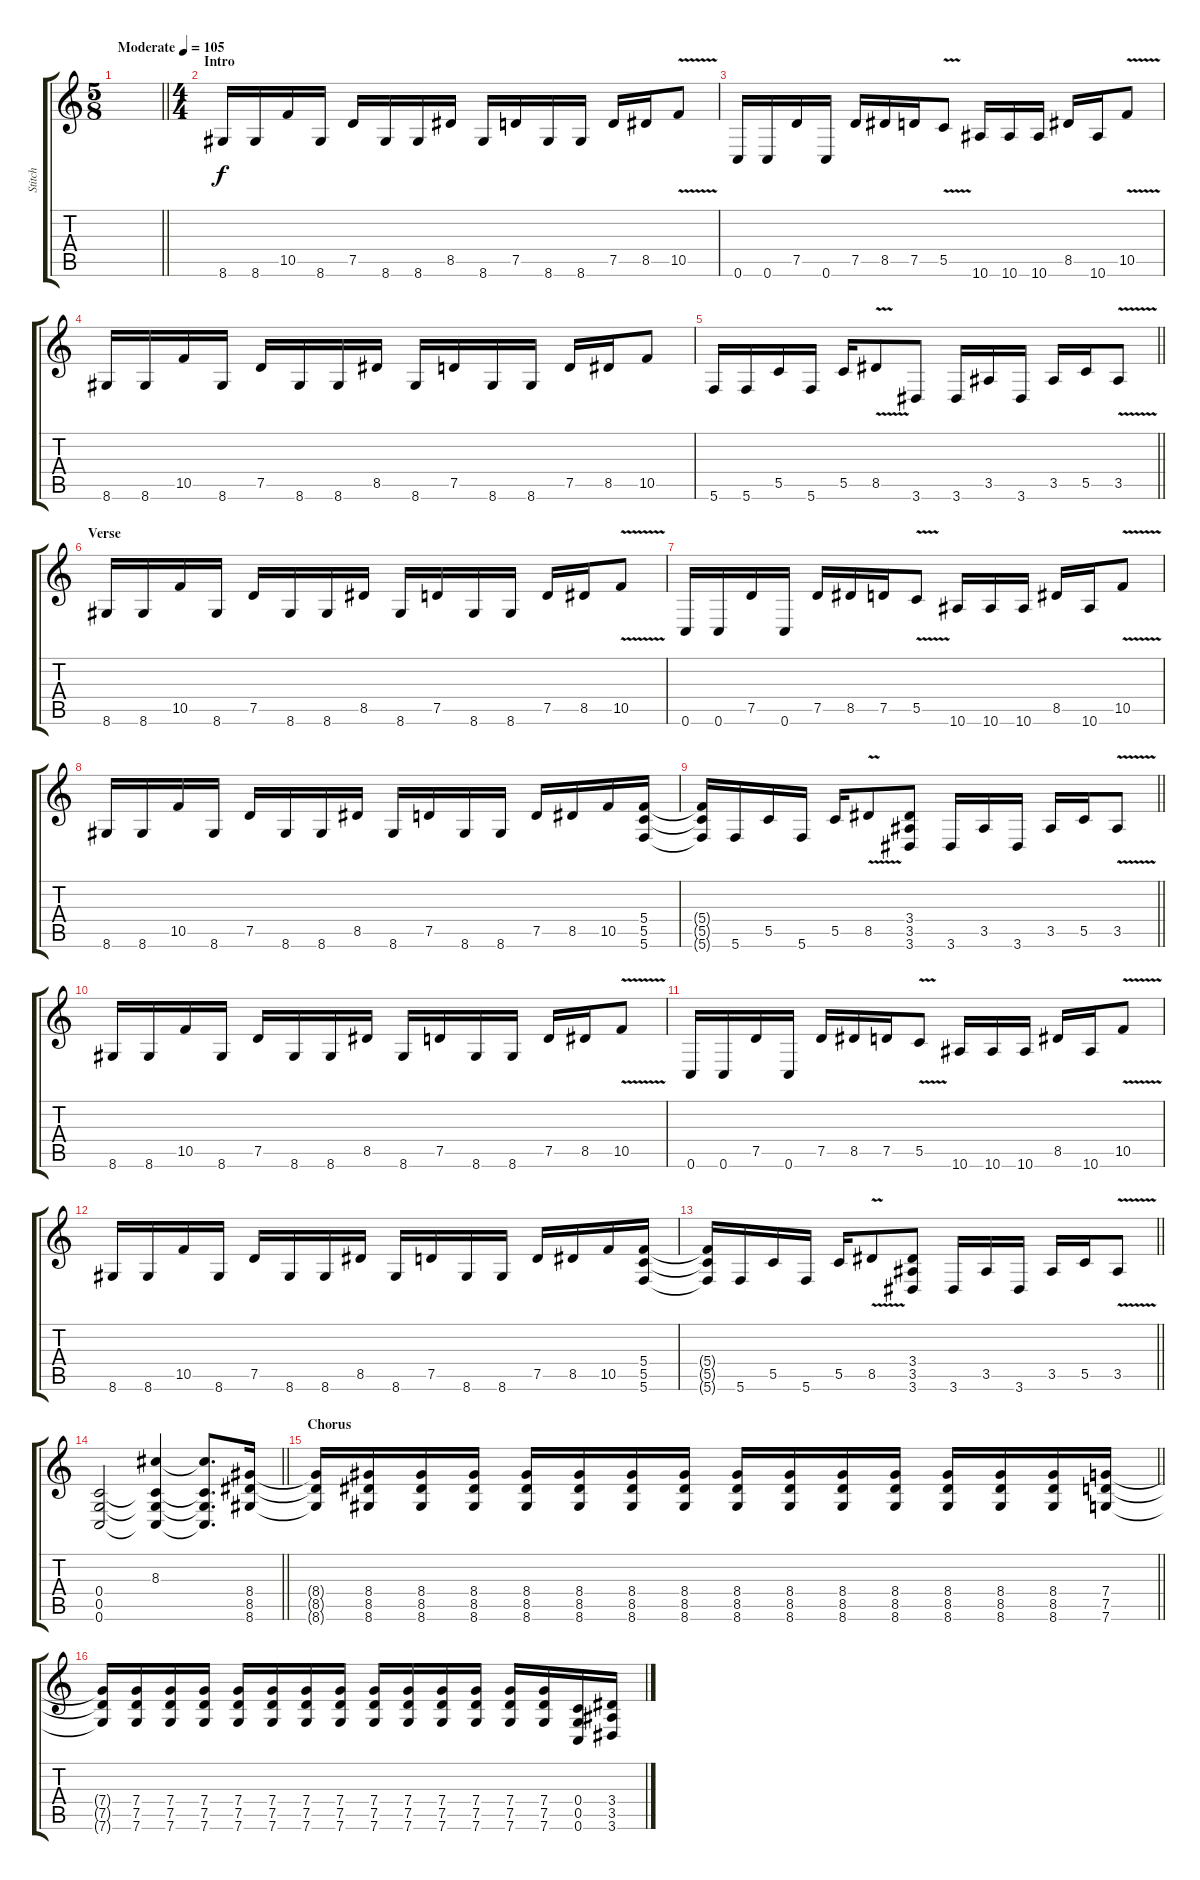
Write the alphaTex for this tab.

\track ("Stitch" "Stitch") {instrument distortionguitar}
\staff {score tabs}
\tuning (D4 A3 F3 C3 G2 C2) {hide}
\ts (5 8)
\tempo (105 "Moderate")
\clef g2
\barLineRight lightlight
\ks c
|
\ts (4 4)
\section ("" "Intro")
8.6.16 8.6.16 10.5.16 8.6.16 7.5.16 8.6.16 8.6.16 8.5.16 8.6.16 7.5.16 8.6.16 8.6.16 7.5.16 8.5.16 10.5{v}.8 |
0.6.16 0.6.16 7.5.16 0.6.16 7.5.16 8.5.16 7.5.16 5.5{v}.8 10.6.16 10.6.16 10.6.16 8.5.16 10.6.16 10.5{v}.8 |
8.6.16 8.6.16 10.5.16 8.6.16 7.5.16 8.6.16 8.6.16 8.5.16 8.6.16 7.5.16 8.6.16 8.6.16 7.5.16 8.5.16 10.5.8 |
\barLineRight lightlight
5.6.16 5.6.16 5.5.16 5.6.16 5.5.16 8.5{v}.8 3.6.8 3.6.16 3.5.16 3.6.16 3.5.16 5.5.16 3.5{v}.8 |
\section ("" "Verse")
8.6.16 8.6.16 10.5.16 8.6.16 7.5.16 8.6.16 8.6.16 8.5.16 8.6.16 7.5.16 8.6.16 8.6.16 7.5.16 8.5.16 10.5{v}.8 |
0.6.16 0.6.16 7.5.16 0.6.16 7.5.16 8.5.16 7.5.16 5.5{v}.8 10.6.16 10.6.16 10.6.16 8.5.16 10.6.16 10.5{v}.8 |
8.6.16 8.6.16 10.5.16 8.6.16 7.5.16 8.6.16 8.6.16 8.5.16 8.6.16 7.5.16 8.6.16 8.6.16 7.5.16 8.5.16 10.5.16 (5.4 5.5 5.6).16 |
\barLineRight lightlight
(5.4{t} 5.5{t} 5.6{t}).16 5.6.16 5.5.16 5.6.16 5.5.16 8.5{v}.8 (3.4 3.5 3.6).8 3.6.16 3.5.16 3.6.16 3.5.16 5.5.16 3.5{v}.8 |
\section ("" "")
8.6.16 8.6.16 10.5.16 8.6.16 7.5.16 8.6.16 8.6.16 8.5.16 8.6.16 7.5.16 8.6.16 8.6.16 7.5.16 8.5.16 10.5{v}.8 |
0.6.16 0.6.16 7.5.16 0.6.16 7.5.16 8.5.16 7.5.16 5.5{v}.8 10.6.16 10.6.16 10.6.16 8.5.16 10.6.16 10.5{v}.8 |
8.6.16 8.6.16 10.5.16 8.6.16 7.5.16 8.6.16 8.6.16 8.5.16 8.6.16 7.5.16 8.6.16 8.6.16 7.5.16 8.5.16 10.5.16 (5.4 5.5 5.6).16 |
\barLineRight lightlight
(5.4{t} 5.5{t} 5.6{t}).16 5.6.16 5.5.16 5.6.16 5.5.16 8.5{v}.8 (3.4 3.5 3.6).8 3.6.16 3.5.16 3.6.16 3.5.16 5.5.16 3.5{v}.8 |
\section ("" "")
\barLineRight lightlight
(0.4 0.5 0.6).2 (8.3 0.4{t} 0.5{t} 0.6{t}).4 (8.3{t} 0.4{t} 0.5{t} 0.6{t}).8{d} (8.4 8.5 8.6).16 |
\section ("" "Chorus")
\barLineRight lightlight
(8.4{t} 8.5{t} 8.6{t}).16 (8.4 8.5 8.6).16 (8.4 8.5 8.6).16 (8.4 8.5 8.6).16 (8.4 8.5 8.6).16 (8.4 8.5 8.6).16 (8.4 8.5 8.6).16 (8.4 8.5 8.6).16 (8.4 8.5 8.6).16 (8.4 8.5 8.6).16 (8.4 8.5 8.6).16 (8.4 8.5 8.6).16 (8.4 8.5 8.6).16 (8.4 8.5 8.6).16 (8.4 8.5 8.6).16 (7.4 7.5 7.6).16 |
(7.4{t} 7.5{t} 7.6{t}).16 (7.4 7.5 7.6).16 (7.4 7.5 7.6).16 (7.4 7.5 7.6).16 (7.4 7.5 7.6).16 (7.4 7.5 7.6).16 (7.4 7.5 7.6).16 (7.4 7.5 7.6).16 (7.4 7.5 7.6).16 (7.4 7.5 7.6).16 (7.4 7.5 7.6).16 (7.4 7.5 7.6).16 (7.4 7.5 7.6).16 (7.4 7.5 7.6).16 (0.4 0.5 0.6).16 (3.4 3.5 3.6).16
